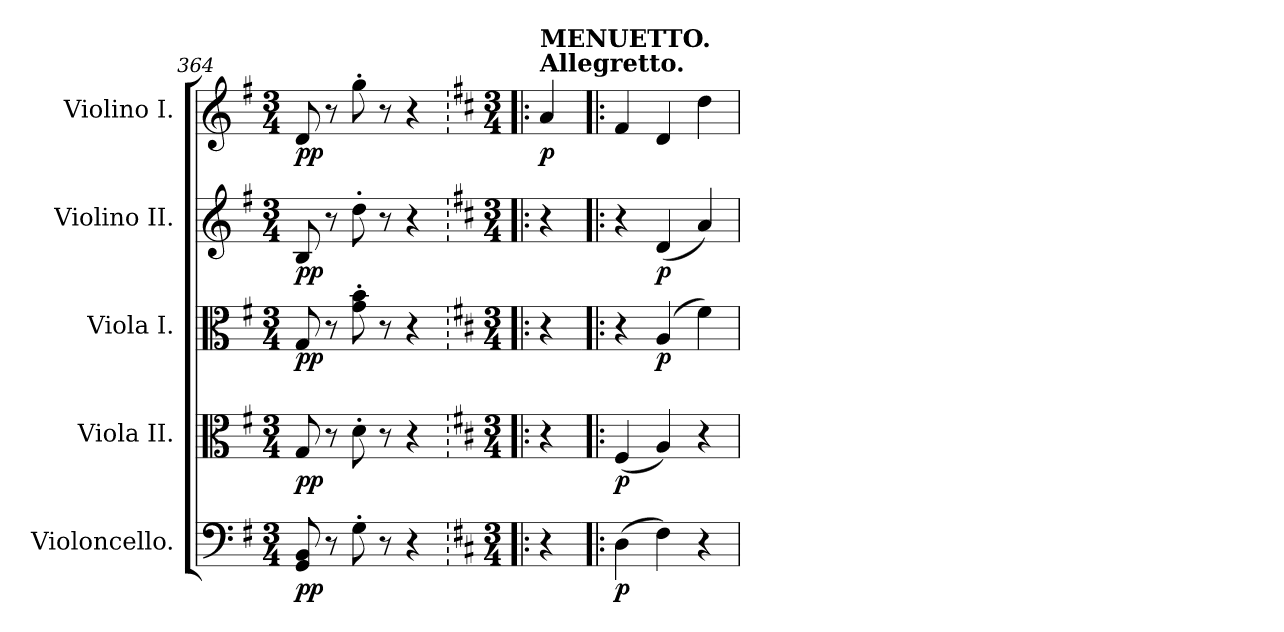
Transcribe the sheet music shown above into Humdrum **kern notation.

**kern	**dynam	**kern	**dynam	**kern	**dynam	**kern	**dynam	**kern	**dynam
*part5	*part5	*part4	*part4	*part3	*part3	*part2	*part2	*part1	*part1
*staff5	*staff5	*staff4	*staff4	*staff3	*staff3	*staff2	*staff2	*staff1	*staff1
*I"Violoncello.	*	*I"Viola II.	*	*I"Viola I.	*	*I"Violino II.	*	*I"Violino I.	*
*I'Vc	*	*I'Vla	*	*I'Vla	*	*I'Vln	*	*I'Vln	*
*clefF4	*	*clefC3	*	*clefC3	*	*clefG2	*	*clefG2	*
*k[f#]	*	*k[f#]	*	*k[f#]	*	*k[f#]	*	*k[f#]	*
*M3/4	*	*M3/4	*	*M3/4	*	*M3/4	*	*M3/4	*
=364	=364	=364	=364	=364	=364	=364	=364	=364	=364
!	!LO:DY:b	!	!LO:DY:b	!	!LO:DY:b	!	!LO:DY:b	!	!LO:DY:b
8GG/ 8BB/	pp	8G/	pp	8G/	pp	8B/	pp	8d/	pp
8r	.	8r	.	8r	.	8r	.	8r	.
8G'\	.	8d'\	.	8g\' 8b\'	.	8dd'\	.	8gg'\	.
8r	.	8r	.	8r	.	8r	.	8r	.
4r	.	4r	.	4r	.	4r	.	4r	.
!!LO:PB:g=z
=364X4|!:	=364X4|!:	=364X4|!:	=364X4|!:	=364X4|!:	=364X4|!:	=364X4|!:	=364X4|!:	=364X4|!:	=364X4|!:
*k[f#c#]	*	*k[f#c#]	*	*k[f#c#]	*	*k[f#c#]	*	*k[f#c#]	*
*M3/4	*	*M3/4	*	*M3/4	*	*M3/4	*	*M3/4	*
!	!	!	!	!	!	!	!	!LO:TX:a:B:t=Allegretto.	!
!	!	!	!	!	!	!	!	!LO:TX:a:B:t=MENUETTO.	!
!	!	!	!	!	!	!	!	!	!LO:DY:b
4r	.	4r	.	4r	.	4r	.	4a/	p
=365	=365	=365	=365	=365	=365	=365	=365	=365	=365
!	!LO:DY:b	!	!LO:DY:b	!	!	!	!	!	!
(>4D\	p	(<4F#/	p	4r	.	4r	.	4f#/	.
!	!	!	!	!	!LO:DY:b	!	!LO:DY:b	!	!
4F#\)	.	4A/)	.	(>4A/	p	(<4d/	p	4d/	.
4r	.	4r	.	4f#\)	.	4a/)	.	4dd\	.
=	=	=	=	=	=	=	=	=	=
*-	*-	*-	*-	*-	*-	*-	*-	*-	*-
